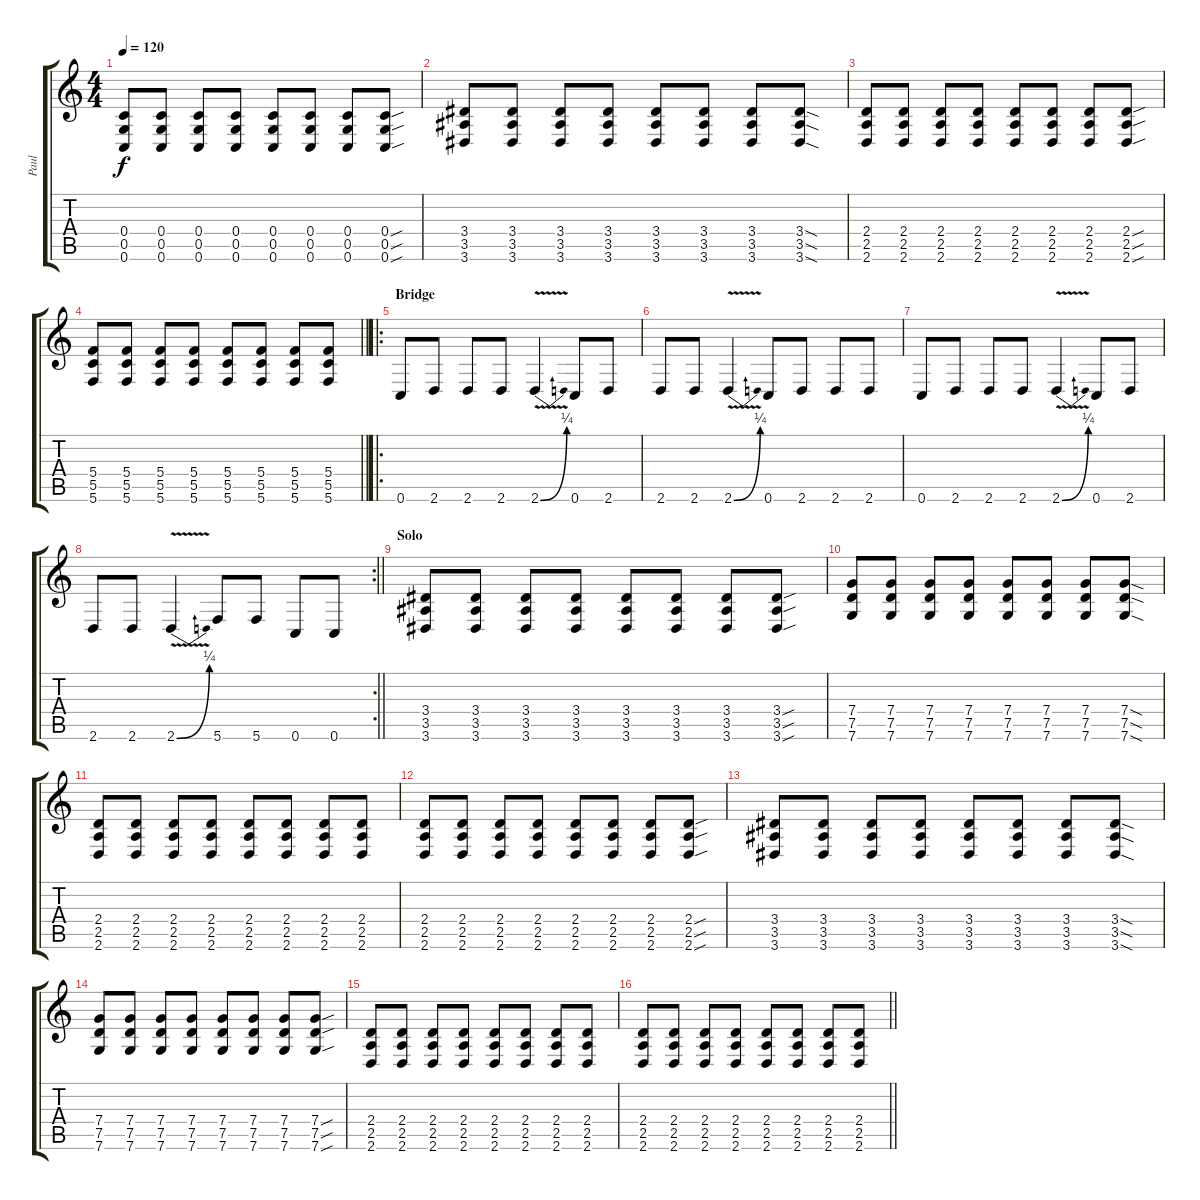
\track ("Paul" "Paul") {instrument overdrivenguitar}
\staff {score tabs}
\tuning (D4 A3 F3 C3 G2 C2) {hide}
\ts (4 4)
\tempo 120
\clef g2
\ks c
(0.4 0.5 0.6).8{dy f} (0.4 0.5 0.6).8 (0.4 0.5 0.6).8 (0.4 0.5 0.6).8 (0.4 0.5 0.6).8 (0.4 0.5 0.6).8 (0.4 0.5 0.6).8 (0.4{sou} 0.5{sou} 0.6{sou}).8 |
(3.4 3.5 3.6).8 (3.4 3.5 3.6).8 (3.4 3.5 3.6).8 (3.4 3.5 3.6).8 (3.4 3.5 3.6).8 (3.4 3.5 3.6).8 (3.4 3.5 3.6).8 (3.4{sod} 3.5{sod} 3.6{sod}).8 |
(2.4 2.5 2.6).8 (2.4 2.5 2.6).8 (2.4 2.5 2.6).8 (2.4 2.5 2.6).8 (2.4 2.5 2.6).8 (2.4 2.5 2.6).8 (2.4 2.5 2.6).8 (2.4{sou} 2.5{sou} 2.6{sou}).8 |
\barLineRight lightlight
(5.4 5.5 5.6).8 (5.4 5.5 5.6).8 (5.4 5.5 5.6).8 (5.4 5.5 5.6).8 (5.4 5.5 5.6).8 (5.4 5.5 5.6).8 (5.4 5.5 5.6).8 (5.4 5.5 5.6).8 |
\ro
\section ("" "Bridge")
0.6.8 2.6.8 2.6.8 2.6.8 2.6{be (bend 0 0 60 1) v}.4 0.6.8 2.6.8 |
2.6.8 2.6.8 2.6{be (bend 0 0 60 1) v}.4 0.6.8 2.6.8 2.6.8 2.6.8 |
0.6.8 2.6.8 2.6.8 2.6.8 2.6{be (bend 0 0 60 1) v}.4 0.6.8 2.6.8 |
\rc 2
\barLineRight lightlight
2.6.8 2.6.8 2.6{be (bend 0 0 60 1) v}.4 5.6.8 5.6.8 0.6.8 0.6.8 |
\section ("" "Solo")
(3.4 3.5 3.6).8 (3.4 3.5 3.6).8 (3.4 3.5 3.6).8 (3.4 3.5 3.6).8 (3.4 3.5 3.6).8 (3.4 3.5 3.6).8 (3.4 3.5 3.6).8 (3.4{sou} 3.5{sou} 3.6{sou}).8 |
(7.4 7.5 7.6).8 (7.4 7.5 7.6).8 (7.4 7.5 7.6).8 (7.4 7.5 7.6).8 (7.4 7.5 7.6).8 (7.4 7.5 7.6).8 (7.4 7.5 7.6).8 (7.4{sod} 7.5{sod} 7.6{sod}).8 |
(2.4 2.5 2.6).8 (2.4 2.5 2.6).8 (2.4 2.5 2.6).8 (2.4 2.5 2.6).8 (2.4 2.5 2.6).8 (2.4 2.5 2.6).8 (2.4 2.5 2.6).8 (2.4 2.5 2.6).8 |
(2.4 2.5 2.6).8 (2.4 2.5 2.6).8 (2.4 2.5 2.6).8 (2.4 2.5 2.6).8 (2.4 2.5 2.6).8 (2.4 2.5 2.6).8 (2.4 2.5 2.6).8 (2.4{sou} 2.5{sou} 2.6{sou}).8 |
(3.4 3.5 3.6).8 (3.4 3.5 3.6).8 (3.4 3.5 3.6).8 (3.4 3.5 3.6).8 (3.4 3.5 3.6).8 (3.4 3.5 3.6).8 (3.4 3.5 3.6).8 (3.4{sod} 3.5{sod} 3.6{sod}).8 |
(7.4 7.5 7.6).8 (7.4 7.5 7.6).8 (7.4 7.5 7.6).8 (7.4 7.5 7.6).8 (7.4 7.5 7.6).8 (7.4 7.5 7.6).8 (7.4 7.5 7.6).8 (7.4{sou} 7.5{sou} 7.6{sou}).8 |
(2.4 2.5 2.6).8 (2.4 2.5 2.6).8 (2.4 2.5 2.6).8 (2.4 2.5 2.6).8 (2.4 2.5 2.6).8 (2.4 2.5 2.6).8 (2.4 2.5 2.6).8 (2.4 2.5 2.6).8 |
\barLineRight lightlight
(2.4 2.5 2.6).8 (2.4 2.5 2.6).8 (2.4 2.5 2.6).8 (2.4 2.5 2.6).8 (2.4 2.5 2.6).8 (2.4 2.5 2.6).8 (2.4 2.5 2.6).8 (2.4 2.5 2.6).8
